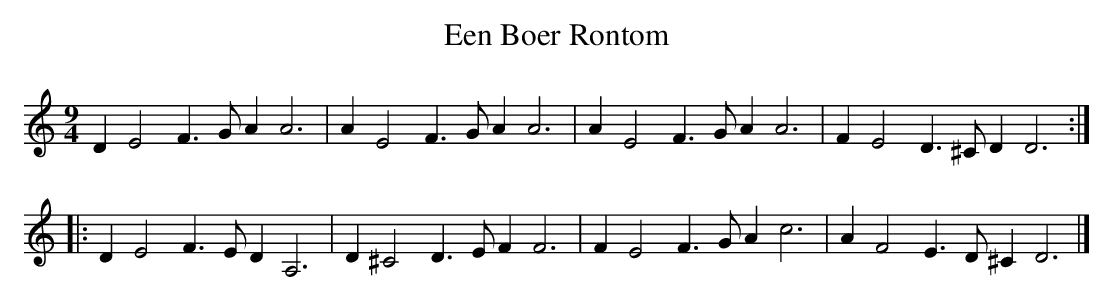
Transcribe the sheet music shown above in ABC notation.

X:1
T:Een Boer Rontom
M:9/4
K:Ddor
D2E4F3GA2A6|A2E4F3GA2A6|A2E4F3GA2A6|F2E4D3^CD2D6:|
|:D2E4F3ED2A,6|D2^C4D3EF2F6|F2E4F3GA2c6|A2F4E3D^C2D6|]
